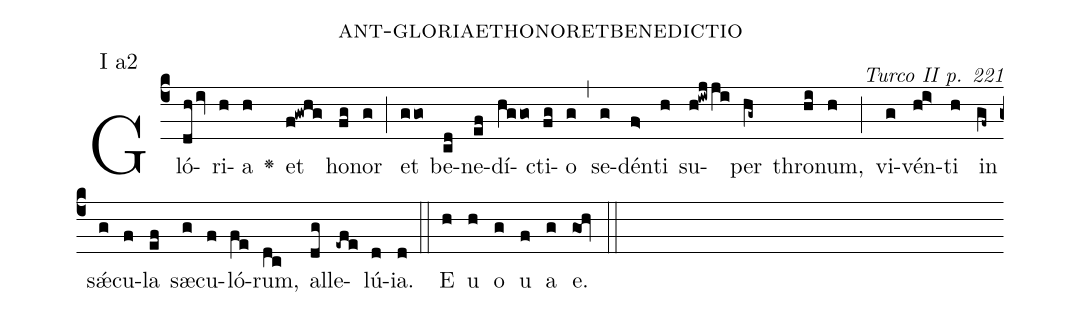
name: ant-gloriaethonoretbenedictio;
commentary: Turco II p. 221;
annotation: I a2;
%%
(c4) Gló(dh/iv)ri(h)a(h) <v>\greheightstar</v>() et(f!gwhg) ho(fg)nor(g) (;) et(ggo) be(cd)ne(ef)dí(hggo)cti(fg)o(g) (,) se(g)dén(f>)ti(h) su(h!iwjji)per(hg~) thro(hi)num,(h) (;) vi(g)vén(hi>)ti(h) in(gf~) sǽ(g)cu(f)la(ef) sæ(g)cu(f)ló(fe)rum,(dc) al(dg)le(-efe)lú(d)ia.(d) (::)
E(h) u(h) o(g) u(f) a(g) e.(goh) (::)
